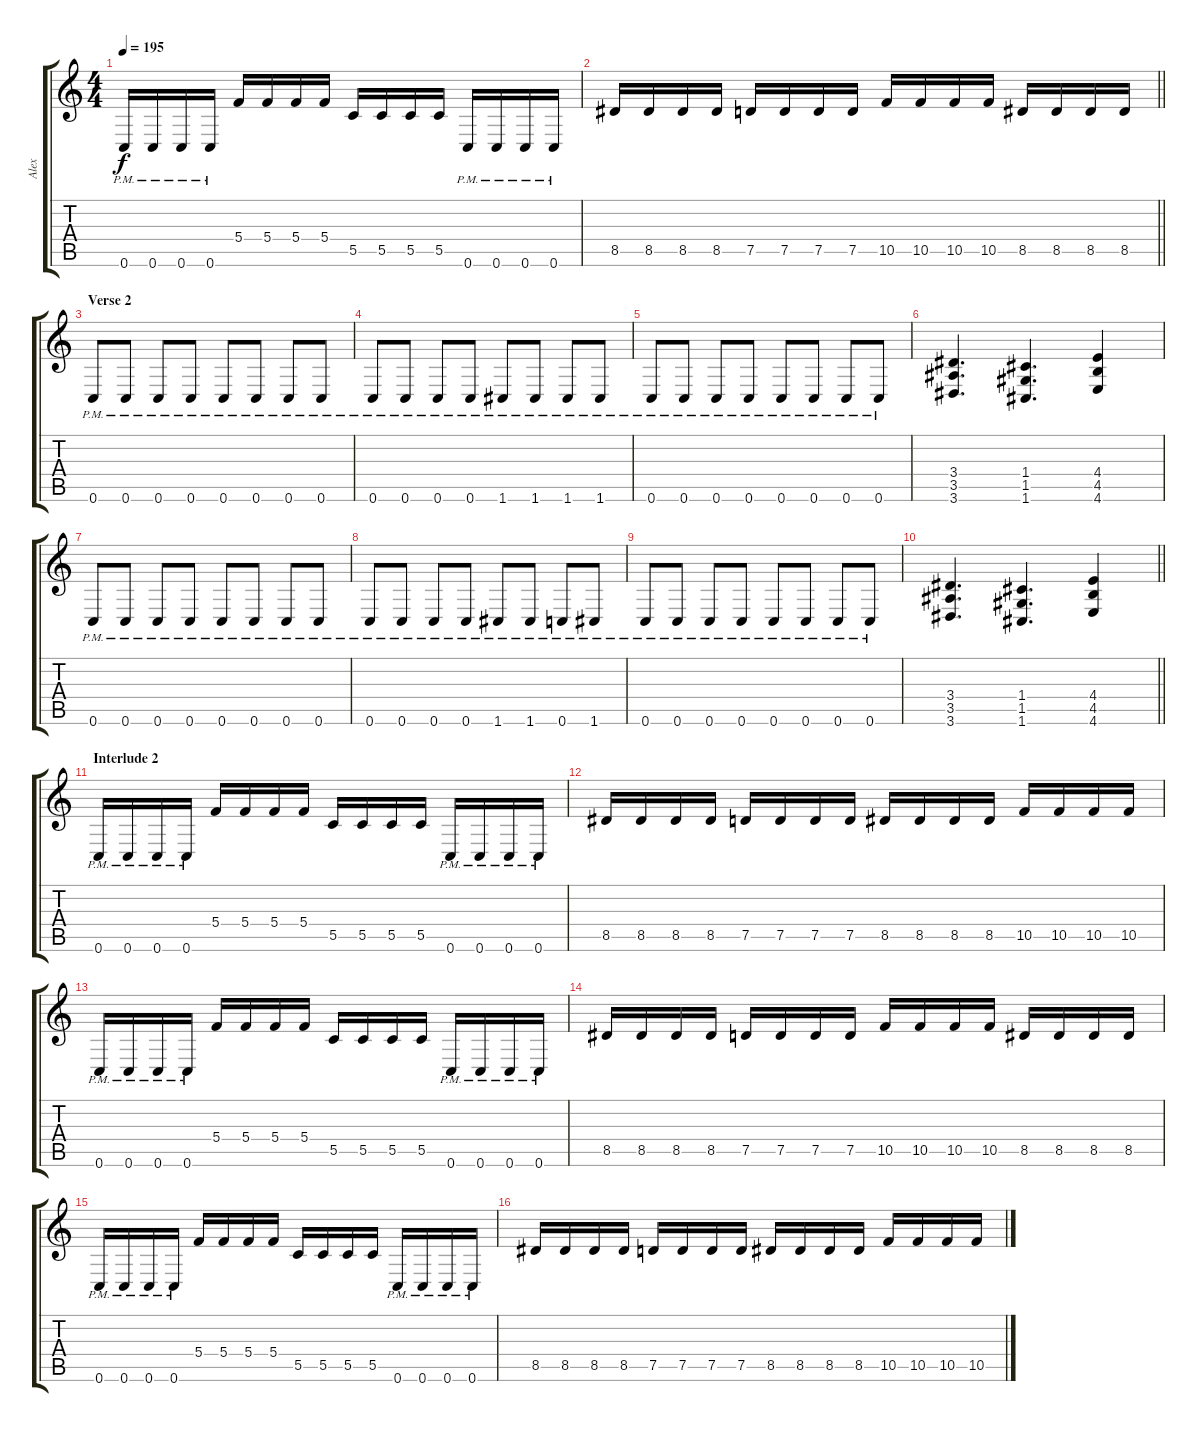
\track ("Alex" "Alex") {instrument distortionguitar}
\staff {score tabs}
\tuning (D4 A3 F3 C3 G2 C2) {hide}
\ts (4 4)
\tempo 195
\clef g2
\ks c
0.6{pm}.16{dy f} 0.6{pm}.16 0.6{pm}.16 0.6{pm}.16 5.4.16 5.4.16 5.4.16 5.4.16 5.5.16 5.5.16 5.5.16 5.5.16 0.6{pm}.16 0.6{pm}.16 0.6{pm}.16 0.6{pm}.16 |
\barLineRight lightlight
8.5.16 8.5.16 8.5.16 8.5.16 7.5.16 7.5.16 7.5.16 7.5.16 10.5.16 10.5.16 10.5.16 10.5.16 8.5.16 8.5.16 8.5.16 8.5.16 |
\section ("" "Verse 2")
0.6{pm}.8 0.6{pm}.8 0.6{pm}.8 0.6{pm}.8 0.6{pm}.8 0.6{pm}.8 0.6{pm}.8 0.6{pm}.8 |
0.6{pm}.8 0.6{pm}.8 0.6{pm}.8 0.6{pm}.8 1.6{pm}.8 1.6{pm}.8 1.6{pm}.8 1.6{pm}.8 |
0.6{pm}.8 0.6{pm}.8 0.6{pm}.8 0.6{pm}.8 0.6{pm}.8 0.6{pm}.8 0.6{pm}.8 0.6{pm}.8 |
(3.4 3.5 3.6).4{d} (1.4 1.5 1.6).4{d} (4.4 4.5 4.6).4 |
0.6{pm}.8 0.6{pm}.8 0.6{pm}.8 0.6{pm}.8 0.6{pm}.8 0.6{pm}.8 0.6{pm}.8 0.6{pm}.8 |
0.6{pm}.8 0.6{pm}.8 0.6{pm}.8 0.6{pm}.8 1.6{pm}.8 1.6{pm}.8 0.6{pm}.8 1.6{pm}.8 |
0.6{pm}.8 0.6{pm}.8 0.6{pm}.8 0.6{pm}.8 0.6{pm}.8 0.6{pm}.8 0.6{pm}.8 0.6{pm}.8 |
\barLineRight lightlight
(3.4 3.5 3.6).4{d} (1.4 1.5 1.6).4{d} (4.4 4.5 4.6).4 |
\section ("" "Interlude 2")
0.6{pm}.16 0.6{pm}.16 0.6{pm}.16 0.6{pm}.16 5.4.16 5.4.16 5.4.16 5.4.16 5.5.16 5.5.16 5.5.16 5.5.16 0.6{pm}.16 0.6{pm}.16 0.6{pm}.16 0.6{pm}.16 |
8.5.16 8.5.16 8.5.16 8.5.16 7.5.16 7.5.16 7.5.16 7.5.16 8.5.16 8.5.16 8.5.16 8.5.16 10.5.16 10.5.16 10.5.16 10.5.16 |
0.6{pm}.16 0.6{pm}.16 0.6{pm}.16 0.6{pm}.16 5.4.16 5.4.16 5.4.16 5.4.16 5.5.16 5.5.16 5.5.16 5.5.16 0.6{pm}.16 0.6{pm}.16 0.6{pm}.16 0.6{pm}.16 |
8.5.16 8.5.16 8.5.16 8.5.16 7.5.16 7.5.16 7.5.16 7.5.16 10.5.16 10.5.16 10.5.16 10.5.16 8.5.16 8.5.16 8.5.16 8.5.16 |
0.6{pm}.16 0.6{pm}.16 0.6{pm}.16 0.6{pm}.16 5.4.16 5.4.16 5.4.16 5.4.16 5.5.16 5.5.16 5.5.16 5.5.16 0.6{pm}.16 0.6{pm}.16 0.6{pm}.16 0.6{pm}.16 |
8.5.16 8.5.16 8.5.16 8.5.16 7.5.16 7.5.16 7.5.16 7.5.16 8.5.16 8.5.16 8.5.16 8.5.16 10.5.16 10.5.16 10.5.16 10.5.16
